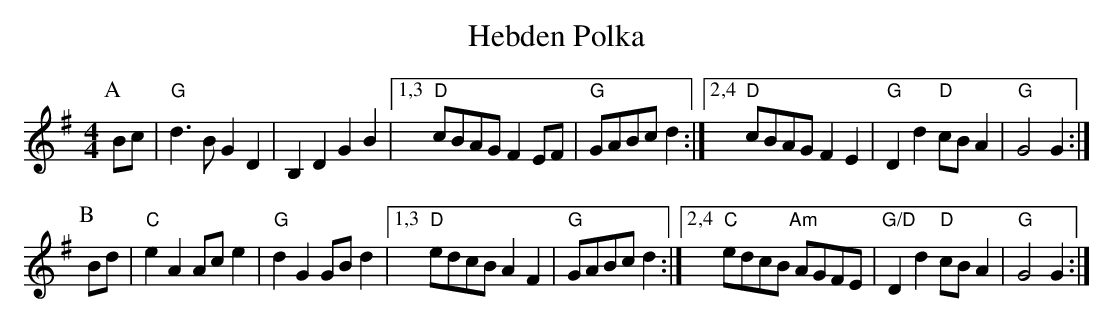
X:1
T:Hebden Polka
M:4/4
K:G
P:A
Bc| "G"d3B G2D2 |B,2D2 G2B2 |1,3 "D"cBAG F2EF |"G"GABc d2 :|2,4 "D"cBAG F2E2 |"G"D2d2 "D"cBA2 |"G"G4 G2 :|
P:B
Bd| "C"e2A2 Ace2 |"G"d2G2 GBd2 |1,3 "D"edcB A2F2 |"G"GABc d2 :|2,4 "C"edcB "Am"AGFE |"G/D"D2d2 "D"cBA2 |"G"G4 G2 :|
